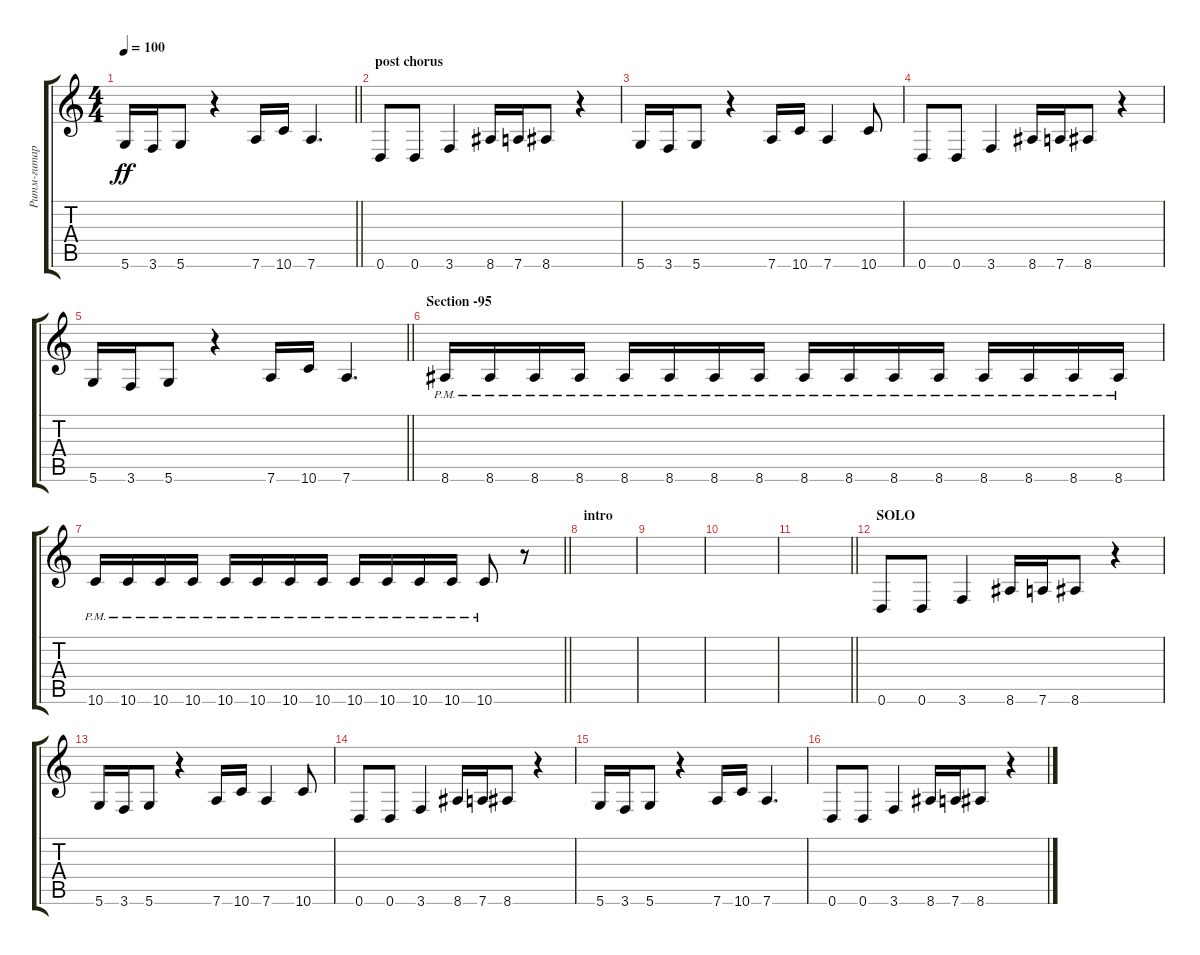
\track ("Ритм-гитара (Левая)" "Ритм-гитар") {instrument overdrivenguitar}
\staff {score tabs}
\tuning (E4 B3 G3 D3 A2 D2) {hide}
\ts (4 4)
\tempo 100
\clef g2
\barLineRight lightlight
\ks c
5.6.16{dy ff} 3.6.16 5.6.8 r.4 7.6.16 10.6.16 7.6.4{d} |
\section ("" "post chorus")
0.6.8 0.6.8 3.6.4 8.6.16 7.6.16 8.6.8 r.4 |
5.6.16 3.6.16 5.6.8 r.4 7.6.16 10.6.16 7.6.4 10.6.8 |
0.6.8 0.6.8 3.6.4 8.6.16 7.6.16 8.6.8 r.4 |
\barLineRight lightlight
5.6.16 3.6.16 5.6.8 r.4 7.6.16 10.6.16 7.6.4{d} |
\section ("" "Section -95")
8.6{pm}.16 8.6{pm}.16 8.6{pm}.16 8.6{pm}.16 8.6{pm}.16 8.6{pm}.16 8.6{pm}.16 8.6{pm}.16 8.6{pm}.16 8.6{pm}.16 8.6{pm}.16 8.6{pm}.16 8.6{pm}.16 8.6{pm}.16 8.6{pm}.16 8.6{pm}.16 |
\barLineRight lightlight
10.6{pm}.16 10.6{pm}.16 10.6{pm}.16 10.6{pm}.16 10.6{pm}.16 10.6{pm}.16 10.6{pm}.16 10.6{pm}.16 10.6{pm}.16 10.6{pm}.16 10.6{pm}.16 10.6{pm}.16 10.6{pm}.8 r.8 |
\section ("" "intro")
|
|
|
\barLineRight lightlight
|
\section ("" "SOLO")
0.6.8 0.6.8 3.6.4 8.6.16 7.6.16 8.6.8 r.4 |
5.6.16 3.6.16 5.6.8 r.4 7.6.16 10.6.16 7.6.4 10.6.8 |
0.6.8 0.6.8 3.6.4 8.6.16 7.6.16 8.6.8 r.4 |
5.6.16 3.6.16 5.6.8 r.4 7.6.16 10.6.16 7.6.4{d} |
0.6.8 0.6.8 3.6.4 8.6.16 7.6.16 8.6.8 r.4
